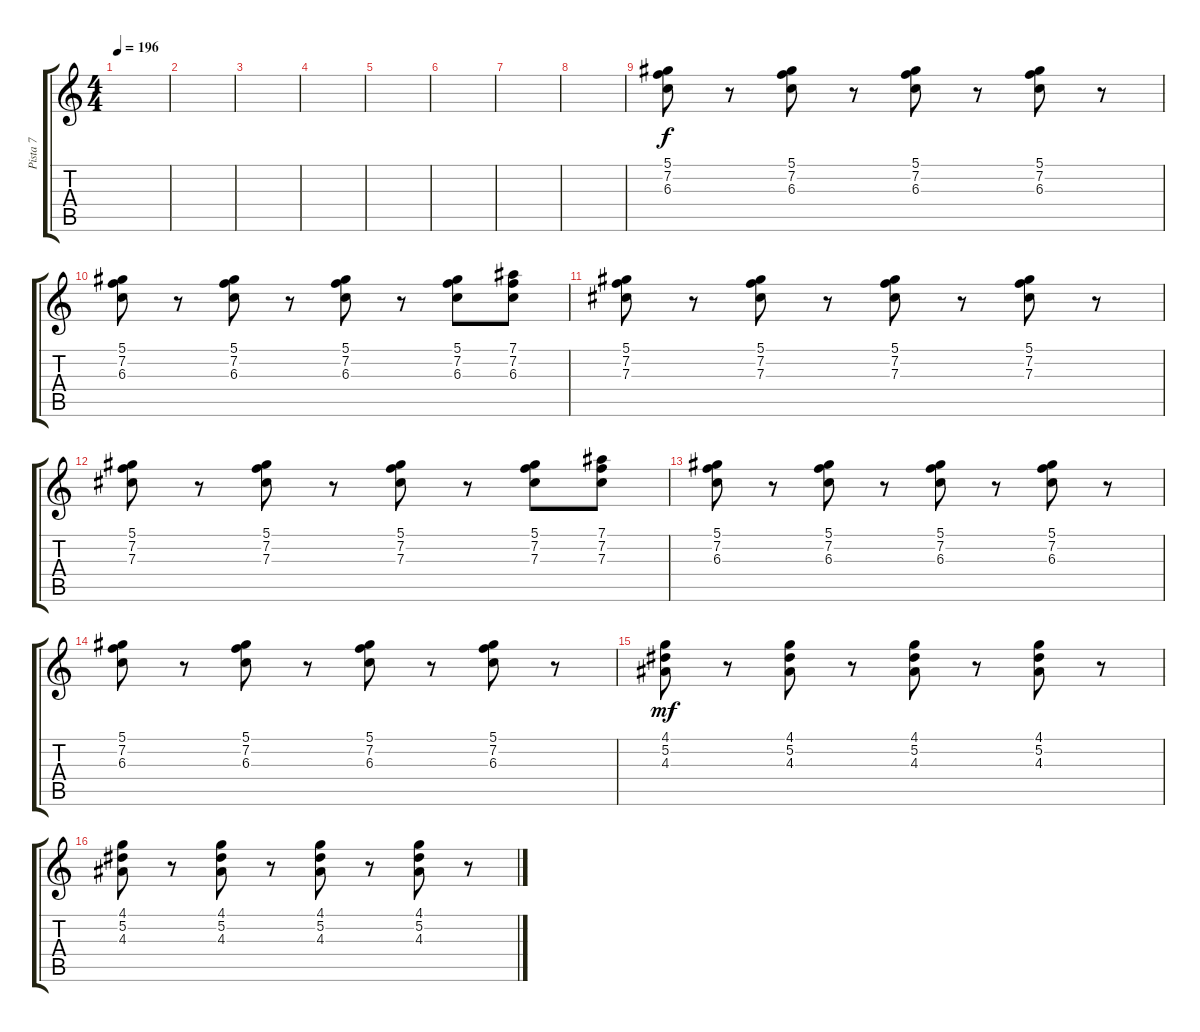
\track ("Pista 7" "Pista 7") {instrument distortionguitar}
\staff {score tabs}
\tuning (Eb4 Bb3 Gb3 Db3 Ab2 Db2) {hide}
\ts (4 4)
\tempo 196
\clef g2
\ks c
|
|
|
|
|
|
|
|
(5.1 7.2 6.3).8 r.8 (5.1 7.2 6.3).8 r.8 (5.1 7.2 6.3).8 r.8 (5.1 7.2 6.3).8 r.8 |
(5.1 7.2 6.3).8 r.8 (5.1 7.2 6.3).8 r.8 (5.1 7.2 6.3).8 r.8 (5.1 7.2 6.3).8 (7.1 7.2 6.3).8 |
(5.1 7.2 7.3).8 r.8 (5.1 7.2 7.3).8 r.8 (5.1 7.2 7.3).8 r.8 (5.1 7.2 7.3).8 r.8 |
(5.1 7.2 7.3).8 r.8 (5.1 7.2 7.3).8 r.8 (5.1 7.2 7.3).8 r.8 (5.1 7.2 7.3).8 (7.1 7.2 7.3).8 |
(5.1 7.2 6.3).8{dy f} r.8 (5.1 7.2 6.3).8 r.8 (5.1 7.2 6.3).8 r.8 (5.1 7.2 6.3).8 r.8 |
(5.1 7.2 6.3).8 r.8 (5.1 7.2 6.3).8 r.8 (5.1 7.2 6.3).8 r.8 (5.1 7.2 6.3).8 r.8 |
(4.1 5.2 4.3).8{dy mf} r.8 (4.1 5.2 4.3).8 r.8 (4.1 5.2 4.3).8 r.8 (4.1 5.2 4.3).8 r.8 |
(4.1 5.2 4.3).8 r.8 (4.1 5.2 4.3).8 r.8 (4.1 5.2 4.3).8 r.8 (4.1 5.2 4.3).8 r.8
